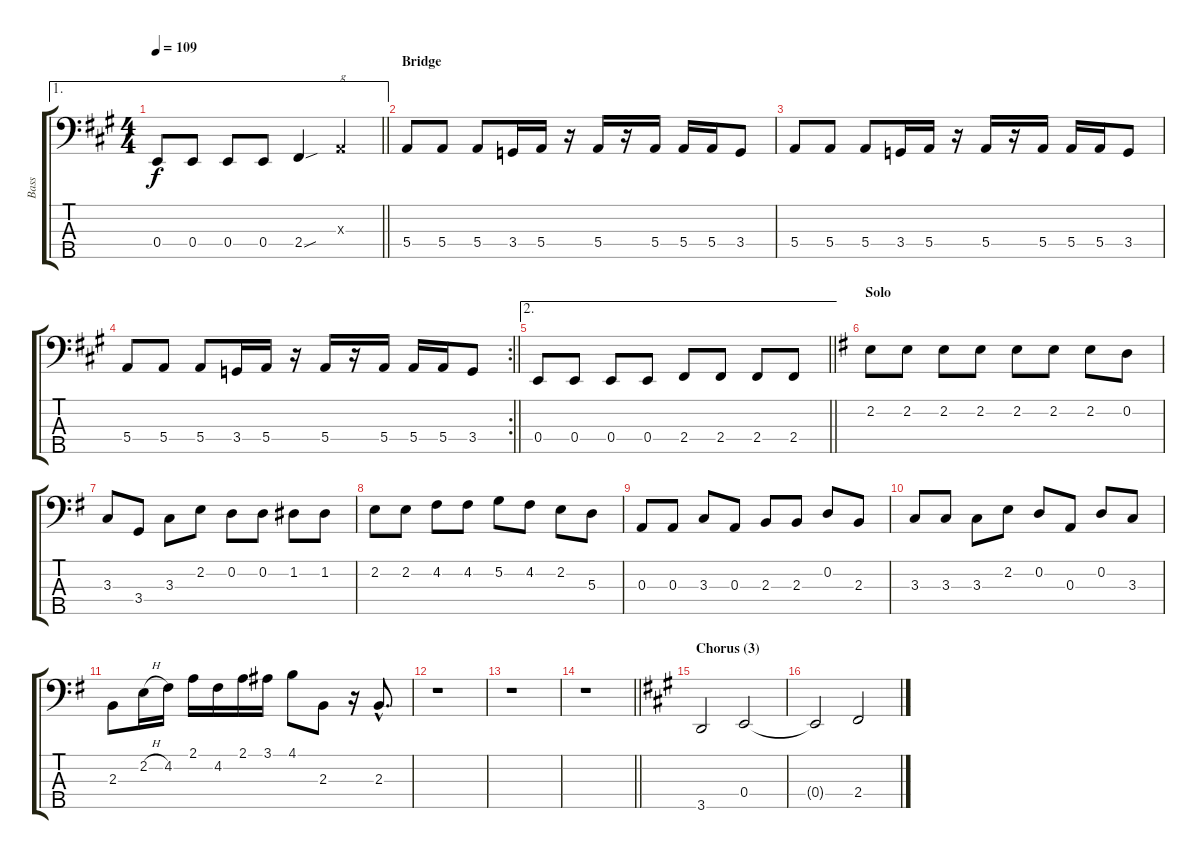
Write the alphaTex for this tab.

\track ("Bass" "Bass") {instrument electricbassfinger}
\staff {score tabs}
\tuning (G2 D2 A1 E1 B0) {hide}
\ae 1
\ts (4 4)
\tempo 109
\clef f4
\barLineRight lightlight
\ks f#minor
0.4.8{dy f} 0.4.8 0.4.8 0.4.8 2.4{sou}.4 0.3{x}.4{txt "g"} |
\section ("" "Bridge")
5.4.8 5.4.8 5.4.8 3.4.16 5.4.16 r.16 5.4.16 r.16 5.4.16 5.4.16 5.4.16 3.4.8 |
5.4.8 5.4.8 5.4.8 3.4.16 5.4.16 r.16 5.4.16 r.16 5.4.16 5.4.16 5.4.16 3.4.8 |
\rc 2
\barLineRight lightlight
5.4.8 5.4.8 5.4.8 3.4.16 5.4.16 r.16 5.4.16 r.16 5.4.16 5.4.16 5.4.16 3.4.8 |
\ae 2
\barLineRight lightlight
0.4.8 0.4.8 0.4.8 0.4.8 2.4.8 2.4.8 2.4.8 2.4.8 |
\section ("" "Solo")
\ks eminor
2.2.8 2.2.8 2.2.8 2.2.8 2.2.8 2.2.8 2.2.8 0.2.8 |
3.3.8 3.4.8 3.3.8 2.2.8 0.2.8 0.2.8 1.2.8 1.2.8 |
2.2.8 2.2.8 4.2.8 4.2.8 5.2.8 4.2.8 2.2.8 5.3.8 |
0.3.8 0.3.8 3.3.8 0.3.8 2.3.8 2.3.8 0.2.8 2.3.8 |
3.3.8 3.3.8 3.3.8 2.2.8 0.2.8 0.3.8 0.2.8 3.3.8 |
2.3.8 2.2{h}.16 4.2.16 2.1.16 4.2.16 2.1.16 3.1.16 4.1.8 2.3.8 r.16 2.3{hac}.8{d} |
r.1 |
r.1 |
\barLineRight lightlight
r.1 |
\section ("" "Chorus (3)")
\ks f#minor
3.5.2 0.4.2 |
0.4{t}.2 2.4.2
